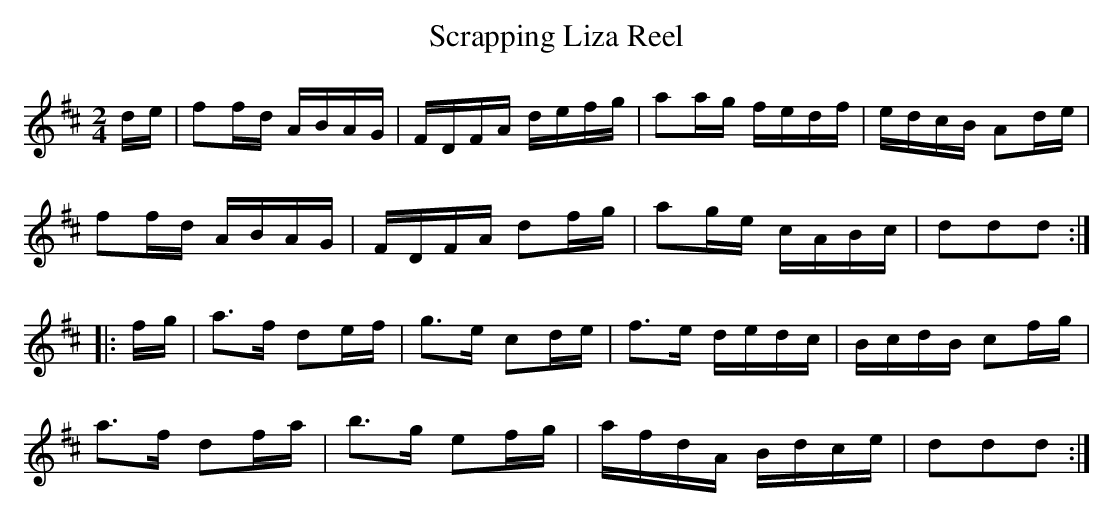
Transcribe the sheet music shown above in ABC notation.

X:1
T:Scrapping Liza Reel
M:2/4
L:1/8
K:D
d/e/|ff/d/ A/B/A/G/|F/D/F/A/ d/e/f/g/|aa/g/ f/e/d/f/|e/d/c/B/ Ad/e/|
ff/d/ A/B/A/G/|F/D/F/A/ df/g/|ag/e/ c/A/B/c/|ddd:|
|:f/g/|a>f de/f/|g>e cd/e/|f>e d/e/d/c/|B/c/d/B/ cf/g/|
a>f df/a/|b>g ef/g/|a/f/d/A/ B/d/c/e/|ddd:|]
